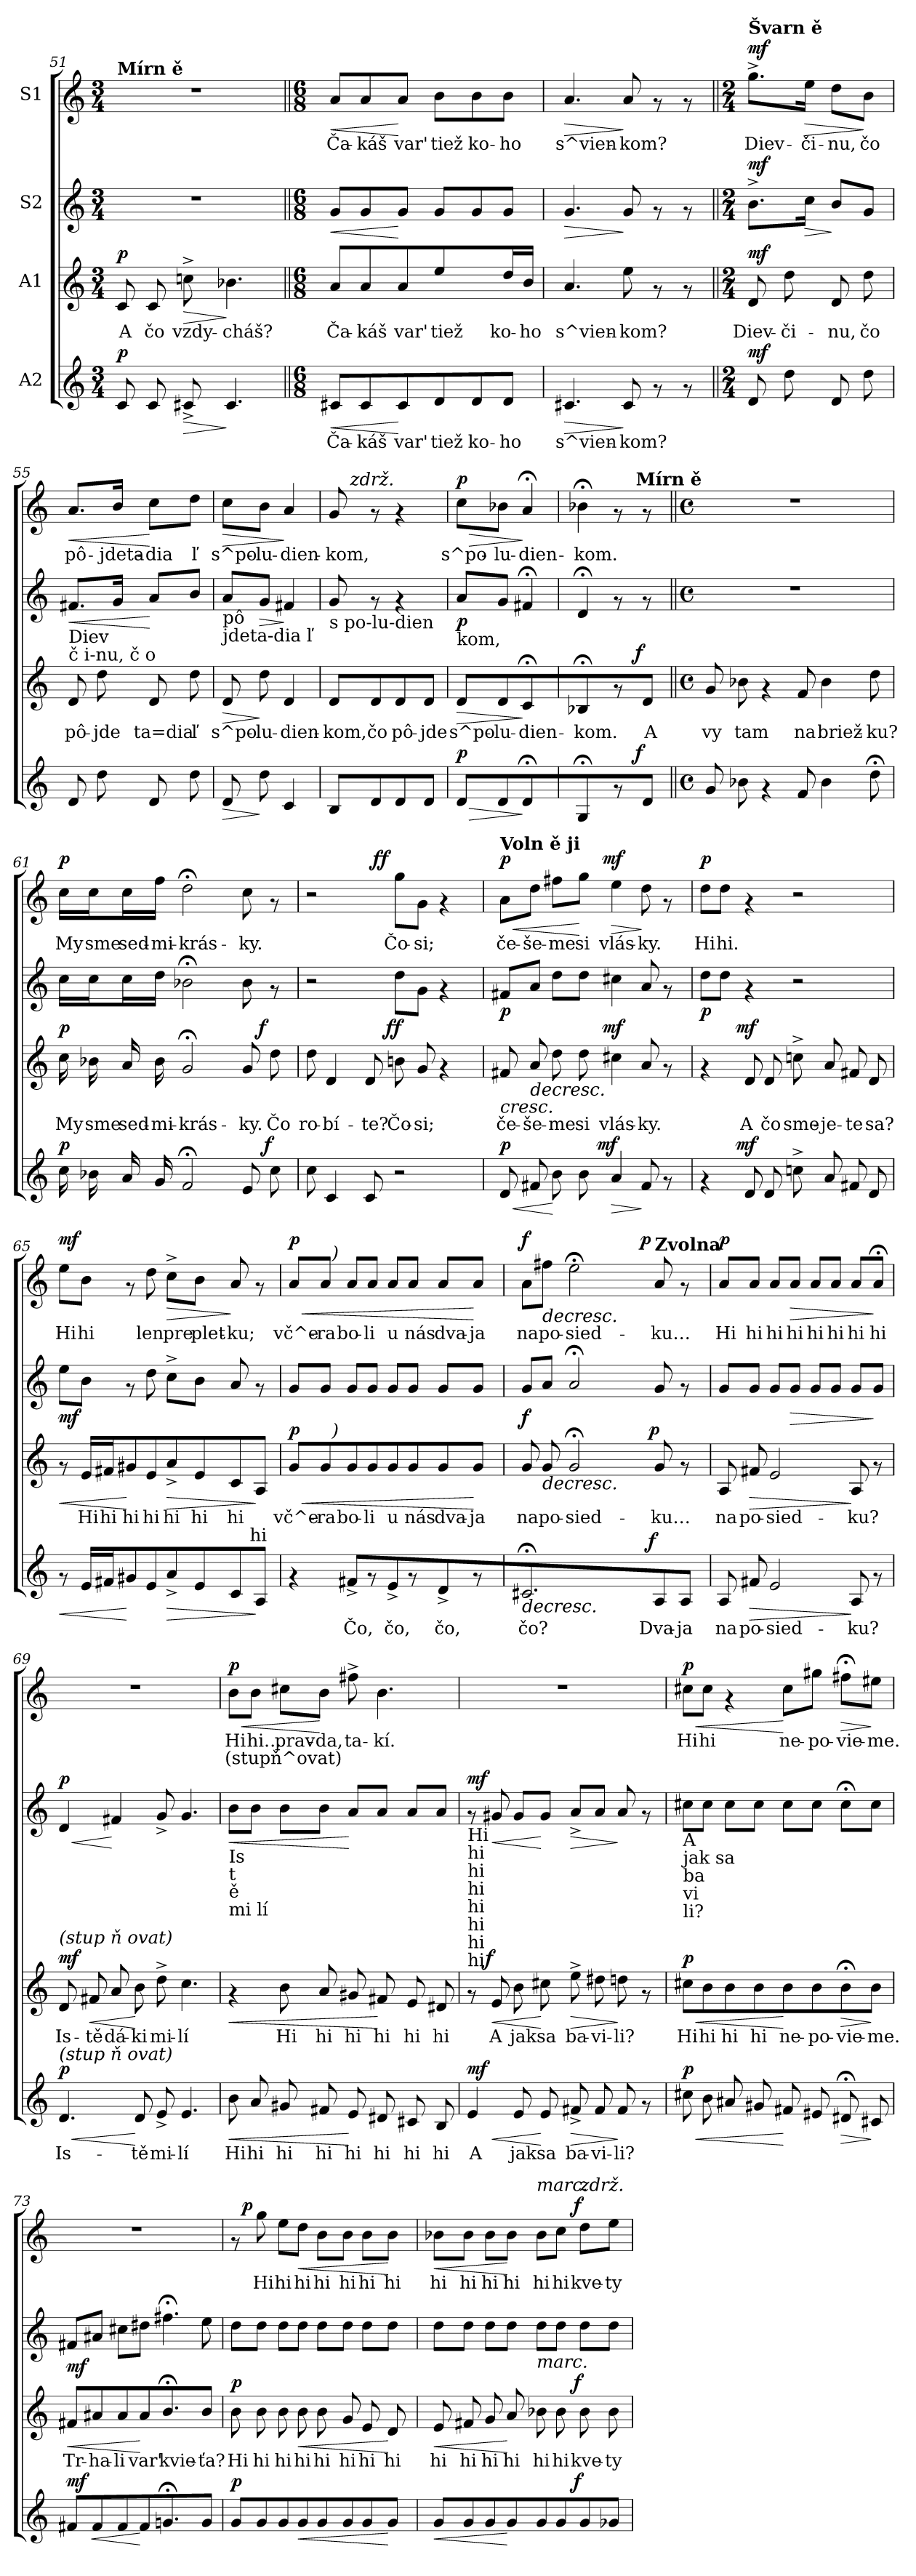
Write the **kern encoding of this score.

**kern	**text	**dynam	**kern	**text	**dynam	**kern	**dynam	**kern	**text	**text	**dynam
*part4	*part4	*part4	*part3	*part3	*part3	*part2	*part2	*part1	*part1	*part1	*part1
*staff4	*staff4	*staff4	*staff3	*staff3	*staff3	*staff2	*staff2	*staff1	*staff1	*staff1	*staff1
*I"A2	*	*	*I"A1	*	*	*I"S2	*	*I"S1	*	*	*
*clefG2	*	*	*clefG2	*	*	*clefG2	*	*clefG2	*	*	*
*k[]	*	*	*k[]	*	*	*k[]	*	*k[]	*	*	*
*C:	*	*	*C:	*	*	*C:	*	*C:	*	*	*
*M3/4	*	*	*M3/4	*	*	*M3/4	*	*M3/4	*	*	*
=51	=51	=51	=51	=51	=51	=51	=51	=51	=51	=51	=51
!	!	!	!	!	!	!	!	!LO:TX:a:B:t=Mírn ě	!	!	!
!	!LO:LY:b:cj	!LO:DY:b	!	!LO:LY:b:cj	!LO:DY:a	!	!	!	!	!	!
8c/L	.	p	8c/L	A	p	2.r	.	2.r	.	.	.
!	!LO:LY:b:cj	!	!	!LO:LY:b:cj	!	!	!	!	!	!	!
8c/	.	.	8c/	čo	.	.	.	.	.	.	.
!	!LO:LY:b:cj	!LO:HP:b	!	!LO:LY:b:cj	!LO:HP:b	!	!	!	!	!	!
8c#X^</	.	>	8ccn^>\L	vzdy-	>	.	.	.	.	.	.
!	!LO:LY:b:cj	!	!	!LO:LY:b:cj	!	!	!	!	!	!	!
4.c#/	.	]	4.b-X\	-cháš?	]	.	.	.	.	.	.
=52||	=52||	=52||	=52||	=52||	=52||	=52||	=52||	=52||	=52||	=52||	=52||
*M6/8	*	*	*M6/8	*	*	*M6/8	*	*M6/8	*	*	*
!	!LO:LY:b:cj	!LO:HP:b	!	!LO:LY:b:cj	!	!	!LO:HP:b	!	!LO:LY:b:cj	!	!LO:HP:b
8c#X/L	Ča-	<	8a/L	Ča-	.	8g/L	<	8a/L	Ča-	.	<
!	!LO:LY:b:cj	!	!	!LO:LY:b:cj	!	!	!	!	!LO:LY:b:cj	!	!
8c#/	-káš	.	8a/	-káš	.	8g/	.	8a/	-káš	.	.
!	!LO:LY:b:cj	!	!	!LO:LY:b:cj	!	!	!	!	!LO:LY:b:cj	!	!
8c#/	var'	[	8a/	var'	.	8g/J	[	8a/J	var'	.	[
!	!LO:LY:b:cj	!	!	!LO:LY:b:cj	!	!	!	!	!LO:LY:b:cj	!	!
8d/	tiež	.	4ee\	tiež	.	8g/L	.	8b\L	tiež	.	.
!	!LO:LY:b:cj	!	!	!	!	!	!	!	!LO:LY:b:cj	!	!
8d/	ko-	.	.	.	.	8g/	.	8b\	ko-	.	.
!	!LO:LY:b:cj	!	!	!LO:LY:b:cj	!	!	!	!	!LO:LY:b:cj	!	!
8d/J	-ho	.	16dd\	ko-	.	8g/J	.	8b\J	-ho	.	.
!	!	!	!	!LO:LY:b:cj	!	!	!	!	!	!	!
.	.	.	16b\J	-ho	.	.	.	.	.	.	.
=53	=53	=53	=53	=53	=53	=53	=53	=53	=53	=53	=53
!	!LO:LY:b:cj	!LO:HP:b	!	!LO:LY:b:cj	!	!	!LO:HP:b	!	!LO:LY:b:cj	!	!LO:HP:b
4.c#X/	s^vien-	>	4.a/	s^vien-	.	4.g/	>	4.a/	s^vien-	.	>
!	!LO:LY:b:cj	!	!	!LO:LY:b:cj	!	!	!	!	!LO:LY:b:cj	!	!
8c#/	-kom?	]	8ee\L	-kom?	.	8g/	]	8a/	-kom?	.	]
8rf	.	.	8rf	.	.	8rf	.	8rf	.	.	.
8rf	.	.	8rf	.	.	8rf	.	8rf	.	.	.
!!LO:PB:g=z
=54||	=54||	=54||	=54||	=54||	=54||	=54||	=54||	=54||	=54||	=54||	=54||
*M2/4	*	*	*M2/4	*	*	*M2/4	*	*M2/4	*	*	*
!	!	!	!	!	!	!	!	!LO:TX:a:B:t=Švarn ě	!	!	!
!	!LO:LY:b:cj	!LO:DY:b	!	!LO:LY:b:cj	!LO:DY:a	!	!LO:DY:a	!	!LO:LY:b:cj	!	!LO:DY:a
8d/L	.	mf	8d/L	Diev-	mf	8.b^>\L	mf	8.gg^>\L	Diev-	.	mf
!	!LO:LY:b:cj	!	!	!LO:LY:b:cj	!	!	!	!	!	!	!
8dd\L	.	.	8dd\L	či-	.	.	.	.	.	.	.
!	!	!	!	!	!	!	!LO:HP:b	!	!LO:LY:b:cj	!	!LO:HP:b
.	.	.	.	.	.	16cc\Jk	>	16ee\Jk	-či-	.	>
!	!LO:LY:b:cj	!	!	!LO:LY:b:cj	!	!	!	!	!LO:LY:b:cj	!	!
8d/	.	.	8d/	-nu,	.	8b/L	]	8dd\L	-nu,	.	.
!	!LO:LY:b:cj	!	!	!LO:LY:b:cj	!	!	!	!	!LO:LY:b:cj	!	!
8dd\J	.	.	8dd\J	-čo	.	8g/J	.	8b\J	čo	.	]
=55	=55	=55	=55	=55	=55	=55	=55	=55	=55	=55	=55
!	!	!	!	!	!	!LO:TX:b:t=Diev	!	!	!	!	!
!	!	!	!	!	!	!LO:TX:b:t=č i-nu, č o	!	!	!	!	!
!	!LO:LY:b:cj	!	!	!LO:LY:b:cj	!	!	!LO:HP:b	!	!LO:LY:b:cj	!	!LO:HP:b
8d/L	.	.	8d/L	pô-	.	8.f#X/L	<	8.a/L	pô-	.	<
!	!LO:LY:b:cj	!	!	!LO:LY:b:cj	!	!	!	!	!	!	!
8dd\L	.	.	8dd\L	jde	.	.	.	.	.	.	.
!	!	!	!	!	!	!	!	!	!LO:LY:b:cj	!	!
.	.	.	.	.	.	16g/Jk	.	16b/Jk	-jdeta-	.	.
!	!LO:LY:b:cj	!	!	!LO:LY:b:cj	!	!	!	!	!LO:LY:b:cj	!	!
8d/	.	.	8d/	-ta=dia	.	8a/L	[	8cc\L	-dia	.	[
!	!LO:LY:b:cj	!	!	!LO:LY:b:cj	!	!	!	!	!LO:LY:b:cj	!	!
8dd\J	.	.	8dd\J	ľ	.	8b/J	.	8dd\J	ľ	.	.
=56	=56	=56	=56	=56	=56	=56	=56	=56	=56	=56	=56
!	!	!	!	!	!	!LO:TX:b:t=pô	!	!	!	!	!
!	!	!	!	!	!	!LO:TX:b:t=jdeta-dia ľ	!	!	!	!	!
!	!LO:LY:b:cj	!LO:HP:b	!	!LO:LY:b:cj	!LO:HP:b	!	!	!	!LO:LY:b:cj	!	!LO:HP:b
8d/L	.	>	8d/L	s^po-	>	8a/L	.	8cc\L	s^po-	.	>
!	!LO:LY:b:cj	!	!	!LO:LY:b:cj	!	!	!LO:HP:b	!	!LO:LY:b:cj	!	!
8dd\L	.	]	8dd\L	-lu-	]	8g/J	>	8b\J	-lu-	.	.
!	!LO:LY:b:cj	!	!	!LO:LY:b:cj	!	!	!	!	!LO:LY:b:cj	!	!
4c/	.	.	4d/	-dien-	.	4f#X/	]	4a/	-dien-	.	]
=57	=57	=57	=57	=57	=57	=57	=57	=57	=57	=57	=57
!	!	!	!	!	!	!LO:TX:b:t=s po-lu-dien	!	!	!	!	!
!	!LO:LY:b:cj	!	!	!LO:LY:b:cj	!	!	!	!	!LO:LY:b:cj	!	!
*	*	*	*	*	*	*	*	*^	*	*	*
8B/L	.	.	8d/L	-kom,	.	8g/	.	8g/	16ryy	-kom,	.	.
!	!	!	!	!	!	!	!	!	!LO:TX:a:i:t=zdrž.	!	!	!
.	.	.	.	.	.	.	.	.	4..ryy	.	.	.
!	!LO:LY:b:cj	!	!	!LO:LY:b:cj	!	!	!	!	!	!	!	!
8d/	.	.	8d/	čo	.	8rf	.	8rf	.	.	.	.
!	!LO:LY:b:cj	!	!	!LO:LY:b:cj	!	!	!	!	!	!	!	!
8d/	.	.	8d/	pô-	.	4rf	.	4rf	.	.	.	.
!	!LO:LY:b:cj	!	!	!LO:LY:b:cj	!	!	!	!	!	!	!	!
8d/J	.	.	8d/J	-jde	.	.	.	.	.	.	.	.
=58	=58	=58	=58	=58	=58	=58	=58	=58	=58	=58	=58	=58
!	!	!	!	!	!	!LO:TX:b:t=kom,	!	!	!	!	!	!
!	!LO:LY:b:cj	!LO:HP:b	!	!LO:LY:b:cj	!LO:HP:b	!	!	!	!	!LO:LY:b:cj	!	!LO:HP:b
!	!	!LO:DY:n=1:b	!	!	!	!	!LO:DY:b	!	!	!	!	!LO:DY:n=1:a
*	*	*	*	*	*	*	*	*v	*v	*	*	*
8d/L	.	> p	8d/L	s^po-	>	8a/L	p	8cc\L	s^po-	.	> p
!	!LO:LY:b:cj	!	!	!LO:LY:b:cj	!	!	!	!	!LO:LY:b:cj	!	!
8d/	.	.	8d/	-lu-	.	8g/J	.	8b-X\J	-lu-	.	.
!	!LO:LY:b:cj	!	!	!LO:LY:b:cj	!	!	!	!	!LO:LY:b:cj	!	!
4d;/	.	]	4c;</	-dien-	]	4f#X;</	.	4a;</	-dien-	.	]
=59	=59	=59	=59	=59	=59	=59	=59	=59	=59	=59	=59
!	!LO:LY:b:cj	!	!	!LO:LY:b:cj	!	!	!	!	!LO:LY:b:cj	!	!
*^	*	*	*^	*	*	*	*	*^	*	*	*
4G;/	4ryy	.	.	4B-X;</	4ryy	-kom.	.	4d;</	.	4b-X;<\	4ryy	-kom.	.	.
8rf	16..ryy	.	.	8rf	16..ryy	.	.	8rf	.	8rf	16..ryy	.	.	.
!	!	!	!	!	!	!	!	!	!	!	!LO:TX:a:B:t=Mírn ě	!	!	!
!	!	!	!LO:DY:b	!	!	!	!LO:DY:a	!	!	!	!	!	!	!
.	8ryy	.	f	.	8ryy	.	f	.	.	.	8ryy	.	.	.
!	!	!LO:LY:b:cj	!	!	!	!LO:LY:b:cj	!	!	!	!	!	!	!	!
8d/J	.	.	.	8d/J	.	A	.	8rf	.	8rf	.	.	.	.
.	64ryy	.	.	.	64ryy	.	.	.	.	.	64ryy	.	.	.
*v	*v	*	*	*	*	*	*	*	*	*v	*v	*	*	*
*	*	*	*v	*v	*	*	*	*	*	*	*	*
=60||	=60||	=60||	=60||	=60||	=60||	=60||	=60||	=60||	=60||	=60||	=60||
*M4/4	*	*	*M4/4	*	*	*M4/4	*	*M4/4	*	*	*
*met(c)	*	*	*met(c)	*	*	*met(c)	*	*met(c)	*	*	*
*^	*	*	*^	*	*	*	*	*^	*	*	*
!	!	!LO:LY:b:cj	!	!	!	!LO:LY:b:cj	!	!	!	!	!	!	!	!
*v	*v	*	*	*	*	*	*	*	*	*v	*v	*	*	*
*	*	*	*v	*v	*	*	*	*	*	*	*	*
8g/L	.	.	8g/L	vy	.	1r	.	1r	.	.	.
!	!LO:LY:b:cj	!	!	!LO:LY:b:cj	!	!	!	!	!	!	!
8b-X\L	.	.	8b-X\L	tam	.	.	.	.	.	.	.
4rf	.	.	4rf	.	.	.	.	.	.	.	.
!	!LO:LY:b:cj	!	!	!LO:LY:b:cj	!	!	!	!	!	!	!
8f/	.	.	8f/	na	.	.	.	.	.	.	.
!	!LO:LY:b:cj	!	!	!LO:LY:b:cj	!	!	!	!	!	!	!
4b-\	.	.	4b-\	briež-	.	.	.	.	.	.	.
!	!LO:LY:b:cj	!	!	!LO:LY:b:cj	!	!	!	!	!	!	!
8dd;\J	.	.	8dd\J	-ku?	.	.	.	.	.	.	.
=61	=61	=61	=61	=61	=61	=61	=61	=61	=61	=61	=61
!	!LO:LY:b:cj	!LO:DY:b	!	!LO:LY:b:cj	!LO:DY:a	!	!	!	!LO:LY:b:cj	!	!LO:DY:a
*^	*	*	*^	*	*	*	*	*	*	*	*
16cc\L	2ryy	.	p	16cc\L	2ryy	My	p	16cc\LL	.	16cc\LL	My	.	p
!	!	!LO:LY:b:cj	!	!	!	!LO:LY:b:cj	!	!	!	!	!LO:LY:b:cj	!	!
16b-X\	.	.	.	16b-X\	.	sme	.	16cc\J	.	16cc\J	sme	.	.
!	!	!LO:LY:b:cj	!	!	!	!LO:LY:b:cj	!	!	!	!	!LO:LY:b:cj	!	!
16a/L	.	.	.	16a/L	.	sed-	.	16cc\L	.	16cc\L	sed-	.	.
!	!	!LO:LY:b:cj	!	!	!	!LO:LY:b:cj	!	!	!	!	!LO:LY:b:cj	!	!
16g/	.	.	.	16b-\	.	mi-	.	16dd\JJ	.	16ff\JJ	-mi-	.	.
!	!	!LO:LY:b:cj	!	!	!	!LO:LY:b:cj	!	!	!	!	!LO:LY:b:cj	!	!
2f;/	.	.	.	2g;</	.	-krás-	.	2b-X;<\	.	2dd;<\	-krás-	.	.
.	4ryy	.	.	.	4ryy	.	.	.	.	.	.	.	.
!	!	!LO:LY:b:cj	!	!	!	!LO:LY:b:cj	!	!	!	!	!LO:LY:b:cj	!	!
8e/	16..ryy	.	.	8g/	16.ryy	-ky.	.	8b-\	.	8cc\	-ky.	.	.
!	!	!	!	!	!	!	!LO:DY:a	!	!	!	!	!	!
.	.	.	.	.	8ryy	.	f	.	.	.	.	.	.
!	!	!	!LO:DY:b	!	!	!	!	!	!	!	!	!	!
.	8ryy	.	f	.	.	.	.	.	.	.	.	.	.
!	!	!LO:LY:b:cj	!	!	!	!LO:LY:b:cj	!	!	!	!	!	!	!
8cc\J	.	.	.	8dd\J	.	-Čo	.	8rf	.	8rf	.	.	.
.	.	.	.	.	32ryy	.	.	.	.	.	.	.	.
.	64ryy	.	.	.	.	.	.	.	.	.	.	.	.
=62	=62	=62	=62	=62	=62	=62	=62	=62	=62	=62	=62	=62	=62
!	!	!LO:LY:b:cj	!	!	!	!LO:LY:b:cj	!	!	!	!	!	!	!
*v	*v	*	*	*	*	*	*	*	*	*^	*	*	*
8cc\L	.	.	8dd\L	4...ryy	ro-	.	2r	.	2r	4ryy	.	.	.
!	!LO:LY:b:cj	!	!	!	!LO:LY:b:cj	!	!	!	!	!	!	!	!
4c/	.	.	4d/	.	-bí-	.	.	.	.	.	.	.	.
.	.	.	.	.	.	.	.	.	.	8ryy	.	.	.
!	!LO:LY:b:cj	!	!	!	!LO:LY:b:cj	!	!	!	!	!	!	!	!
8c/	.	.	8d/	.	-te?	.	.	.	.	32ryy	.	.	.
!	!	!	!	!	!	!	!	!	!	!	!	!	!LO:DY:a
.	.	.	.	.	.	.	.	.	.	2ryy	.	.	ff
!	!	!	!	!	!	!LO:DY:a	!	!	!	!	!	!	!
.	.	.	.	2ryy	.	ff	.	.	.	.	.	.	.
!	!	!	!	!	!LO:LY:b:cj	!	!	!	!	!	!LO:LY:b:cj	!	!
2r	.	.	8bn\	.	-Čo-	.	8dd\L	.	8gg\L	.	Čo-	.	.
!	!	!	!	!	!LO:LY:b:cj	!	!	!	!	!	!LO:LY:b:cj	!	!
.	.	.	8g/	.	si;	.	8g\J	.	8g\J	.	-si;	.	.
.	.	.	4rf	.	.	.	4rf	.	4rf	.	.	.	.
.	.	.	.	.	.	.	.	.	.	16.ryy	.	.	.
.	.	.	.	32ryy	.	.	.	.	.	.	.	.	.
!!LO:LB:g=z	!!
=63	=63	=63	=63	=63	=63	=63	=63	=63	=63	=63	=63	=63	=63
!	!	!	!	!	!	!	!	!	!LO:TX:a:B:t=Voln ě ji	!	!	!	!
!	!LO:LY:b:cj	!LO:HP:b	!	!	!LO:LY:b:cj	!LO:HP:b	!	!	!	!	!LO:LY:b:cj	!	!LO:HP:b
!	!	!LO:DY:n=1:b	!	!	!	!	!	!LO:DY:b	!	!	!	!	!LO:DY:n=1:a
*^	*	*	*	*	*	*	*	*	*	*	*	*	*
8d/L	4ryy	.	< p	8f#X/L	4...ryy	če-	<	8f#X/L	p	8a\L	4...ryy	če-	.	< p
!	!	!LO:LY:b:cj	!	!	!	!LO:LY:b:cj	!LO:HP:b	!	!	!	!	!LO:LY:b:cj	!	!
8f#X/	.	.	.	8a/	.	-še-	>	8a/J	.	8dd\J	.	-še-	.	.
!	!	!LO:LY:b:cj	!	!	!	!LO:LY:b:cj	!	!	!	!	!	!LO:LY:b:cj	!	!
8b\L	8ryy	.	[	8dd\L	.	me	[	8dd\L	.	8ff#X\L	.	-me	.	.
!	!	!LO:LY:b:cj	!	!	!	!LO:LY:b:cj	!	!	!	!	!	!LO:LY:b:cj	!	!
8b\	16ryy	.	.	8dd\	.	si	.	8dd\J	.	8gg\J	.	si	.	[
.	64ryy	.	.	.	.	.	.	.	.	.	.	.	.	.
!	!	!	!LO:DY:n=2:b	!	!	!	!	!	!	!	!	!	!	!
.	2ryy	.	mf	.	.	.	.	.	.	.	.	.	.	.
!	!	!	!	!	!	!	!LO:DY:a	!	!	!	!	!	!	!LO:DY:n=2:a
.	.	.	.	.	2ryy	.	mf	.	.	.	2ryy	.	.	mf
!	!	!LO:LY:b:cj	!LO:HP:b	!	!	!LO:LY:b:cj	!	!	!	!	!	!LO:LY:b:cj	!	!LO:HP:b
4a/	.	.	>	4cc#X\	.	vlás-	.	4cc#X\	.	4ee\	.	vlás-	.	>
!	!	!LO:LY:b:cj	!	!	!	!LO:LY:b:cj	!	!	!	!	!	!LO:LY:b:cj	!	!
8f#/	.	.	]	8a/	.	-ky.	.	8a/	.	8dd\	.	-ky.	.	]
8rf	.	.	.	8rf	.	.	]	8rf	.	8rf	.	.	.	.
.	32.ryy	.	.	.	.	.	.	.	.	.	.	.	.	.
.	.	.	.	.	32ryy	.	.	.	.	.	32ryy	.	.	.
=64	=64	=64	=64	=64	=64	=64	=64	=64	=64	=64	=64	=64	=64	=64
!	!	!	!	!	!	!	!	!	!	!LO:TX:a:B:t=Živ ě	!	!	!	!
!	!	!	!	!	!	!	!	!	!LO:DY:b	!	!	!LO:LY:b:cj	!	!LO:DY:a
*	*	*	*	*	*	*	*	*	*	*v	*v	*	*	*
4rf	8..ryy	.	.	4rf	8..ryy	.	.	8dd\L	p	8dd\L	Hi	.	p
!	!	!	!	!	!	!	!	!	!	!	!LO:LY:b:cj	!	!
.	.	.	.	.	.	.	.	8dd\J	.	8dd\J	hi.	.	.
!	!	!	!LO:DY:b	!	!	!	!LO:DY:a	!	!	!	!	!	!
.	2ryy	.	mf	.	2ryy	.	mf	.	.	.	.	.	.
!	!	!LO:LY:b:cj	!	!	!	!LO:LY:b:cj	!	!	!	!	!	!	!
8d/L	.	.	.	8d/L	.	-A	.	4rf	.	4rf	.	.	.
!	!	!LO:LY:b:cj	!	!	!	!LO:LY:b:cj	!	!	!	!	!	!	!
8d/	.	.	.	8d/	.	čo	.	.	.	.	.	.	.
!	!	!LO:LY:b:cj	!	!	!	!LO:LY:b:cj	!	!	!	!	!	!	!
8ccn^>\L	.	.	.	8ccn^>\L	.	sme-	.	2r	.	2r	.	.	.
!	!	!LO:LY:b:cj	!	!	!	!LO:LY:b:cj	!	!	!	!	!	!	!
8a/	.	.	.	8a/	.	je-	.	.	.	.	.	.	.
.	4ryy	.	.	.	4ryy	.	.	.	.	.	.	.	.
!	!	!LO:LY:b:cj	!	!	!	!LO:LY:b:cj	!	!	!	!	!	!	!
8f#X/	.	.	.	8f#X/	.	-te	.	.	.	.	.	.	.
!	!	!LO:LY:b:cj	!	!	!	!LO:LY:b:cj	!	!	!	!	!	!	!
8d/J	.	.	.	8d/J	.	sa?	.	.	.	.	.	.	.
.	32ryy	.	.	.	32ryy	.	.	.	.	.	.	.	.
=65	=65	=65	=65	=65	=65	=65	=65	=65	=65	=65	=65	=65	=65
!	!	!	!LO:HP:b	!	!	!	!LO:HP:b	!	!LO:DY:b	!	!LO:LY:b:cj	!	!LO:DY:a
*	*	*	*	*v	*v	*	*	*	*	*	*	*	*
8rf	2ryy	.	<	8rf	.	<	8ee\L	mf	8ee\L	Hi	.	mf
!	!	!LO:LY:b:cj	!	!	!LO:LY:b:cj	!	!	!	!	!LO:LY:b:cj	!	!
16e/L	.	.	.	16e/L	-Hi	.	8b\J	.	8b\J	hi	.	.
!	!	!LO:LY:b:cj	!	!	!LO:LY:b:cj	!	!	!	!	!	!	!
16f#X/	.	.	.	16f#X/	hi	.	.	.	.	.	.	.
!	!	!LO:LY:b:cj	!	!	!LO:LY:b:cj	!	!	!	!	!	!	!
8g#X/	.	.	[	8g#X/	hi	[	8rf	.	8rf	.	.	.
!	!	!LO:LY:b:cj	!	!	!LO:LY:b:cj	!	!	!	!	!LO:LY:b:cj	!	!
8e/	.	.	.	8e/	hi	.	8dd\	.	8dd\	len	.	.
!	!	!LO:LY:b:cj	!LO:HP:b	!	!LO:LY:b:cj	!LO:HP:b	!	!	!	!LO:LY:b:cj	!	!LO:HP:b
8a^</	4ryy	.	>	8a^>/	hi	>	8cc^>\L	.	8cc^>\L	pre	.	>
!	!	!LO:LY:b:cj	!	!	!LO:LY:b:cj	!	!	!	!	!LO:LY:b:cj	!	!
8e/	.	.	.	8e/	hi	.	8b\J	.	8b\J	plet-	.	.
!	!	!LO:LY:b:cj	!	!	!LO:LY:b:cj	!	!	!	!	!LO:LY:b:cj	!	!
8c/	16..ryy	.	.	8c/	hi-	.	8a/	.	8a/	-ku;	.	]
!	!LO:TX:a:t=hi	!	!	!	!	!	!	!	!	!	!	!
.	8ryy	.	.	.	.	.	.	.	.	.	.	.
!	!	!LO:LY:b:cj	!	!	!LO:LY:b:cj	!	!	!	!	!	!	!
8A/J	.	.	]	8A/J	--	]	8rf	.	8rf	.	.	.
.	64ryy	.	.	.	.	.	.	.	.	.	.	.
!!LO:LB:g=z
=66	=66	=66	=66	=66	=66	=66	=66	=66	=66	=66	=66	=66
!	!	!	!	!	!	!	!	!	!LO:TX:a:i:t=(švitorn ě	!	!	!
!	!	!	!	!LO:TX:a:i:t=(švitorn ě	!	!	!	!	!	!	!	!
!	!	!	!	!	!LO:LY:b:cj	!LO:HP:b	!	!	!	!LO:LY:b:cj	!	!LO:HP:b
!	!	!	!	!	!	!LO:DY:n=1:a	!	!	!	!	!	!LO:DY:n=1:a
*v	*v	*	*	*^	*	*	*	*	*^	*	*	*
4rf	.	.	8g/L	8ryy	-vč^e-	< p	8g/L	.	8a/L	8ryy	vč^e-	.	< p
!	!	!	!	!	!LO:LY:b:cj	!	!	!	!	!	!LO:LY:b:cj	!	!
.	.	.	8g/	32.ryy	-ra	.	8g/J	.	8a/J	32.ryy	-ra	.	.
!	!	!	!	!	!	!	!	!	!	!LO:TX:a:i:t=)	!	!	!
!	!	!	!	!LO:TX:a:i:t=)	!	!	!	!	!	!	!	!	!
.	.	.	.	2ryy	.	.	.	.	.	2ryy	.	.	.
!	!LO:LY:b:cj	!	!	!	!LO:LY:b:cj	!	!	!	!	!	!LO:LY:b:cj	!	!
8f#X^>/L	Čo,	.	8g/	.	bo-	.	8g/L	.	8a/L	.	bo-	.	.
!	!	!	!	!	!LO:LY:b:cj	!	!	!	!	!	!LO:LY:b:cj	!	!
8rf	.	.	8g/	.	-li	.	8g/J	.	8a/J	.	-li	.	.
!	!LO:LY:b:cj	!	!	!	!LO:LY:b:cj	!	!	!	!	!	!LO:LY:b:cj	!	!
8e^>/	čo,	.	8g/	.	u	.	8g/L	.	8a/L	.	u	.	.
!	!	!	!	!	!LO:LY:b:cj	!	!	!	!	!	!LO:LY:b:cj	!	!
8rf	.	.	8g/	.	nás	.	8g/J	.	8a/J	.	nás	.	.
.	.	.	.	4ryy	.	.	.	.	.	4ryy	.	.	.
!	!LO:LY:b:cj	!	!	!	!LO:LY:b:cj	!	!	!	!	!	!LO:LY:b:cj	!	!
8d^>/	čo,	.	8g/	.	dva-	.	8g/L	.	8a/L	.	dva-	.	.
!	!	!	!	!	!LO:LY:b:cj	!	!	!	!	!	!LO:LY:b:cj	!	!
8rf	.	.	8g/J	.	-ja	[	8g/J	.	8a/J	.	-ja	.	[
.	.	.	.	16ryy	.	.	.	.	.	16ryy	.	.	.
.	.	.	.	64ryy	.	.	.	.	.	64ryy	.	.	.
=67	=67	=67	=67	=67	=67	=67	=67	=67	=67	=67	=67	=67	=67
!	!LO:LY:b:cj	!LO:HP:b	!	!	!LO:LY:b:cj	!	!	!LO:DY:b	!	!	!LO:LY:b:cj	!	!LO:DY:a
*^	*	*	*	*	*	*	*	*	*	*	*	*	*
2.c#X;</	2ryy	čo?	>	8g/L	2ryy	na	.	8g/L	f	8a\L	2ryy	na	.	f
!	!	!	!	!	!	!LO:LY:b:cj	!LO:HP:b	!	!	!	!	!LO:LY:b:cj	!	!LO:HP:b
.	.	.	.	8g/	.	po-	>	8a/J	.	8ff#X\J	.	po-	.	>
!	!	!	!	!	!	!LO:LY:b:cj	!	!	!	!	!	!LO:LY:b:cj	!	!
.	.	.	.	2g;/	.	-sied-	.	2a;/	.	2ee;<\	.	-sied-	.	.
.	8...ryy	.	.	.	8...ryy	.	.	.	.	.	8ryy	.	.	.
.	.	.	.	.	.	.	.	.	.	.	16ryy	.	.	.
.	.	.	.	.	.	.	.	.	.	.	64ryy	.	.	.
!	!	!	!	!	!	!	!	!	!	!	!	!	!	!LO:DY:a
.	.	.	.	.	.	.	.	.	.	.	4ryy	.	.	p
!	!	!	!LO:DY:a	!	!	!	!LO:DY:a	!	!	!	!	!	!	!
.	4ryy	.	f	.	4ryy	.	p	.	.	.	.	.	.	.
!	!	!	!	!	!	!	!	!	!	!LO:TX:a:B:t=Zvolna	!	!	!	!
!	!	!LO:LY:b:cj	!	!	!	!LO:LY:b:cj	!	!	!	!	!	!LO:LY:b:cj	!	!
8A/	.	Dva-	]	8g/	.	-ku…	]	8g/	.	8a/	.	-ku…	.	]
!	!	!LO:LY:b:cj	!	!	!	!	!	!	!	!	!	!	!	!
8A/J	.	-ja	.	8rf	.	.	.	8rf	.	8rf	.	.	.	.
.	.	.	.	.	.	.	.	.	.	.	32.ryy	.	.	.
.	64ryy	.	.	.	64ryy	.	.	.	.	.	.	.	.	.
=68	=68	=68	=68	=68	=68	=68	=68	=68	=68	=68	=68	=68	=68	=68
!	!	!LO:LY:b:cj	!	!	!	!LO:LY:b:cj	!	!	!LO:DY:b	!	!	!LO:LY:b:cj	!	!
!	!	!	!	!	!	!	!	!	!LO:DY:n=1:b	!	!	!	!	!LO:DY:a
*v	*v	*	*	*	*	*	*	*	*	*v	*v	*	*	*
*	*	*	*v	*v	*	*	*	*	*	*	*	*
8A/L	na	.	8A/L	na	.	8g/L	p f	8a/L	Hi	.	p
!	!LO:LY:b:cj	!LO:HP:b	!	!LO:LY:b:cj	!LO:HP:b	!	!	!	!LO:LY:b:cj	!	!
8f#X/	po-	>	8f#X/	po-	>	8g/J	.	8a/J	hi	.	.
!	!LO:LY:b:cj	!	!	!LO:LY:b:cj	!	!	!	!	!LO:LY:b:cj	!	!
2e/	-sied-	.	2e/	-sied-	.	8g/L	.	8a/L	hi	.	.
!	!	!	!	!	!	!	!LO:HP:b	!	!LO:LY:b:cj	!	!LO:HP:b
.	.	.	.	.	.	8g/J	>	8a/J	hi	.	>
!	!	!	!	!	!	!	!	!	!LO:LY:b:cj	!	!
.	.	.	.	.	.	8g/L	.	8a/L	hi	.	.
!	!	!	!	!	!	!	!	!	!LO:LY:b:cj	!	!
.	.	.	.	.	.	8g/J	.	8a/J	hi	.	.
!	!LO:LY:b:cj	!	!	!LO:LY:b:cj	!	!	!	!	!LO:LY:b:cj	!	!
8A/	-ku?	]	8A/	-ku?	]	8g/L	.	8a/L	hi	.	.
!	!	!	!	!	!	!	!	!	!LO:LY:b:cj	!	!
8rf	.	.	8rf	.	.	8g/J	]	8a;</J	hi	.	]
=69	=69	=69	=69	=69	=69	=69	=69	=69	=69	=69	=69
!	!	!	!LO:TX:a:i:t=(stup ň ovat)	!	!	!	!	!	!	!	!
!LO:TX:a:i:t=(stup ň ovat)	!	!	!	!	!	!	!	!	!	!	!
!	!LO:LY:b:cj	!LO:HP:b	!	!LO:LY:b:cj	!	!	!LO:HP:b	!	!	!	!
!	!	!LO:DY:n=1:a	!	!	!LO:DY:a	!	!LO:DY:n=1:a	!	!	!	!
4.d/	Is-	< p	8d/L	Is-	mf	4d/	< p	1r	.	.	.
!	!	!	!	!LO:LY:b:cj	!LO:HP:b	!	!	!	!	!	!
.	.	.	8f#X/	-tě	<	.	.	.	.	.	.
!	!	!	!	!LO:LY:b:cj	!	!	!	!	!	!	!
.	.	.	8a/	dá-	.	4f#X/	[	.	.	.	.
!	!LO:LY:b:cj	!	!	!LO:LY:b:cj	!	!	!	!	!	!	!
8d/	-tě	[	8b\L	-ki	[	.	.	.	.	.	.
!	!LO:LY:b:cj	!	!	!LO:LY:b:cj	!	!	!	!	!	!	!
8e^>/	mi-	.	8dd^>\	mi-	.	8g^>/	.	.	.	.	.
!	!LO:LY:b:cj	!	!	!LO:LY:b:cj	!	!	!	!	!	!	!
4.e/	-lí	.	4.cc\	-lí	.	4.g/	.	.	.	.	.
=70	=70	=70	=70	=70	=70	=70	=70	=70	=70	=70	=70
!	!	!	!	!	!	!LO:TX:b:t=Is	!	!	!	!	!
!	!	!	!	!	!	!LO:TX:b:t=t	!	!	!	!	!
!	!	!	!	!	!	!LO:TX:b:t=ě	!	!	!	!	!
!	!	!	!	!	!	!LO:TX:b:t=mi lí	!	!	!	!	!
!	!LO:LY:b:cj	!LO:HP:b	!	!	!LO:HP:b	!	!LO:HP:b	!	!LO:LY:b:cj	!LO:LY:b:cj	!LO:HP:b
!	!	!	!	!	!	!	!	!	!	!	!LO:DY:n=1:a
8b\L	Hi	<	4rf	.	<	8b\L	<	8b\L	Hi	(stupň^ovat)	< p
!	!LO:LY:b:cj	!	!	!	!	!	!	!	!LO:LY:b:cj	!LO:LY:b:cj	!
8a/L	hi	.	.	.	.	8b\J	.	8b\J	hi…	.	.
!	!LO:LY:b:cj	!	!	!LO:LY:b:cj	!	!	!	!	!LO:LY:b:cj	!LO:LY:b:cj	!
8g#X/	hi	.	8b\L	Hi	.	8b\L	.	8cc#X\L	prav-	-	.
!	!LO:LY:b:cj	!	!	!LO:LY:b:cj	!	!	!	!	!LO:LY:b:cj	!LO:LY:b:cj	!
8f#X/	hi	.	8a/L	hi	.	8b\J	.	8b\J	da,	.	[
!	!LO:LY:b:cj	!	!	!LO:LY:b:cj	!	!	!	!	!LO:LY:b:cj	!LO:LY:b:cj	!
8e/	hi	[	8g#X/	hi	.	8a/L	[	8ff#X^>\	ta-	-	.
!	!LO:LY:b:cj	!	!	!LO:LY:b:cj	!	!	!	!	!LO:LY:b:cj	!LO:LY:b:cj	!
8d#X/	hi	.	8f#X/	hi	[	8a/J	.	4.b\	kí.	.	.
!	!LO:LY:b:cj	!	!	!LO:LY:b:cj	!	!	!	!	!	!	!
8c#X/	hi	.	8e/	hi	.	8a/L	.	.	.	.	.
!	!LO:LY:b:cj	!	!	!LO:LY:b:cj	!	!	!	!	!	!	!
8B/J	hi	.	8d#X/J	hi	.	8a/J	.	.	.	.	.
=71	=71	=71	=71	=71	=71	=71	=71	=71	=71	=71	=71
!	!	!	!	!	!	!LO:TX:b:t=Hi	!	!	!	!	!
!	!	!	!	!	!	!LO:TX:b:t=hi	!	!	!	!	!
!	!	!	!	!	!	!LO:TX:b:t=hi	!	!	!	!	!
!	!	!	!	!	!	!LO:TX:b:t=hi	!	!	!	!	!
!	!	!	!	!	!	!LO:TX:b:t=hi	!	!	!	!	!
!	!	!	!	!	!	!LO:TX:b:t=hi	!	!	!	!	!
!	!	!	!	!	!	!LO:TX:b:t=hi	!	!	!	!	!
!	!	!	!	!	!	!LO:TX:b:t=hi	!	!	!	!	!
!	!LO:LY:b:cj	!LO:HP:b	!	!	!	!	!	!	!	!	!
!	!	!LO:DY:n=1:a	!	!	!	!	!LO:DY:a	!	!	!	!
*	*	*	*^	*	*	*	*	*	*	*	*
4e/	A	< mf	8rf	16..ryy	.	.	8rf	mf	1r	.	.	.
!	!	!	!	!	!	!LO:DY:a	!	!	!	!	!	!
.	.	.	.	2ryy	.	f	.	.	.	.	.	.
!	!	!	!	!	!LO:LY:b:cj	!LO:HP:b	!	!LO:HP:b	!	!	!	!
.	.	.	8e/L	.	A	<	8g#X/	<	.	.	.	.
!	!LO:LY:b:cj	!	!	!	!LO:LY:b:cj	!	!	!	!	!	!	!
8e/	jak	.	8b\L	.	jak	.	8g#/L	.	.	.	.	.
!	!LO:LY:b:cj	!	!	!	!LO:LY:b:cj	!	!	!	!	!	!	!
8e/	sa	[	8cc#X\	.	sa	[	8g#/J	[	.	.	.	.
!	!LO:LY:b:cj	!LO:HP:b	!	!	!LO:LY:b:cj	!LO:HP:b	!	!LO:HP:b	!	!	!	!
8f#X^>/	ba-	>	8ee^>\	.	ba-	>	8a^>/L	>	.	.	.	.
.	.	.	.	4ryy	.	.	.	.	.	.	.	.
!	!LO:LY:b:cj	!	!	!	!LO:LY:b:cj	!	!	!	!	!	!	!
8f#/	-vi-	.	8dd#X\	.	-vi-	.	8a/J	.	.	.	.	.
!	!LO:LY:b:cj	!	!	!	!LO:LY:b:cj	!	!	!	!	!	!	!
8f#/	-li?	]	8ddn\	.	-li?	]	8a/	]	.	.	.	.
.	.	.	.	8ryy	.	.	.	.	.	.	.	.
8rf	.	.	8rf	.	.	.	8rf	.	.	.	.	.
.	.	.	.	64ryy	.	.	.	.	.	.	.	.
!!LO:LB:g=z
=72	=72	=72	=72	=72	=72	=72	=72	=72	=72	=72	=72	=72
!	!	!	!	!	!	!	!LO:TX:b:t=A	!	!	!	!	!
!	!	!	!	!	!	!	!LO:TX:b:t=jak sa	!	!	!	!	!
!	!	!	!	!	!	!	!LO:TX:b:t=ba	!	!	!	!	!
!	!	!	!	!	!	!	!LO:TX:b:t=vi	!	!	!	!	!
!	!	!	!	!	!	!	!LO:TX:b:t=li?	!	!	!	!	!
!	!LO:LY:b:cj	!LO:HP:b	!	!	!LO:LY:b:cj	!LO:HP:b	!	!	!	!LO:LY:b:cj	!	!LO:HP:b
!	!	!LO:DY:n=1:b	!	!	!	!LO:DY:n=1:a	!	!	!	!	!	!LO:DY:n=1:a
*	*	*	*v	*v	*	*	*	*	*	*	*	*
8cc#X\L	.	< p	8cc#X\L	Hi	< p	8cc#X\L	.	8cc#X\L	Hi	.	< p
!	!LO:LY:b:cj	!	!	!LO:LY:b:cj	!	!	!	!	!LO:LY:b:cj	!	!
8b\	.	.	8b\	hi	.	8cc#\J	.	8cc#\J	hi	.	.
!	!LO:LY:b:cj	!	!	!LO:LY:b:cj	!	!	!	!	!	!	!
8a#X/L	.	.	8b\	hi	.	8cc#\L	.	4rf	.	.	.
!	!LO:LY:b:cj	!	!	!LO:LY:b:cj	!	!	!	!	!	!	!
8g#X/	.	.	8b\	hi	.	8cc#\J	.	.	.	.	.
!	!LO:LY:b:cj	!	!	!LO:LY:b:cj	!	!	!	!	!LO:LY:b:cj	!	!
8f#X/	.	[	8b\	ne-	[	8cc#\L	.	8cc#\L	ne-	.	[
!	!LO:LY:b:cj	!	!	!LO:LY:b:cj	!	!	!	!	!LO:LY:b:cj	!	!
8e#X/	.	.	8b\	-po-	.	8cc#\J	.	8gg#X\J	-po-	.	.
!	!LO:LY:b:cj	!LO:HP:b	!	!LO:LY:b:cj	!LO:HP:b	!	!	!	!LO:LY:b:cj	!	!LO:HP:b
8d#X;/	.	>	8b;<\	-vie-	>	8cc#;<\L	.	8ff#X;<\L	-vie-	.	>
!	!LO:LY:b:cj	!	!	!LO:LY:b:cj	!	!	!	!	!LO:LY:b:cj	!	!
8c#X/J	.	]	8b\J	-me.	]	8cc#\J	.	8ee#X\J	-me.	.	]
=73	=73	=73	=73	=73	=73	=73	=73	=73	=73	=73	=73
!	!LO:LY:b:cj	!LO:HP:b	!	!LO:LY:b:cj	!LO:HP:b	!	!	!	!	!	!
!	!	!LO:DY:n=1:b	!	!	!	!	!LO:DY:b	!	!	!	!
8f#X/L	.	< mf	8f#X/L	Tr-	<	8f#X/L	mf	1r	.	.	.
!	!LO:LY:b:cj	!	!	!LO:LY:b:cj	!	!	!	!	!	!	!
8f#/	.	.	8a#X/	-ha-	.	8a#X/J	.	.	.	.	.
!	!LO:LY:b:cj	!	!	!LO:LY:b:cj	!	!	!	!	!	!	!
8f#/	.	.	8a#/	-li	.	8cc#X\L	.	.	.	.	.
!	!LO:LY:b:cj	!	!	!LO:LY:b:cj	!	!	!	!	!	!	!
8f#/	.	[	8a#/	var'	[	8dd#X\J	.	.	.	.	.
!	!LO:LY:b:cj	!	!	!LO:LY:b:cj	!	!	!	!	!	!	!
4.gn;/	.	.	4.b;<\	kvie-	.	4.ff#X;<\	.	.	.	.	.
!	!LO:LY:b:cj	!	!	!LO:LY:b:cj	!	!	!	!	!	!	!
8g/J	.	.	8b\J	-ťa?	.	8ee\	.	.	.	.	.
=74	=74	=74	=74	=74	=74	=74	=74	=74	=74	=74	=74
!	!	!	!	!	!	!	!	!LO:TX:a:B:t=Rychle	!	!	!
!	!LO:LY:b:cj	!LO:DY:b	!	!LO:LY:b:cj	!LO:DY:a	!	!	!	!	!	!
*	*	*	*	*	*	*	*	*^	*	*	*
8g/L	.	p	8b\L	Hi	p	8dd\L	.	8rf	32.ryy	.	.	.
!	!	!	!	!	!	!	!	!	!	!	!	!LO:DY:a
.	.	.	.	.	.	.	.	.	2ryy	.	.	p
!	!LO:LY:b:cj	!	!	!LO:LY:b:cj	!	!	!	!	!	!LO:LY:b:cj	!	!
8g/	.	.	8b\	hi	.	8dd\J	.	8gg\	.	Hi	.	.
!	!LO:LY:b:cj	!	!	!LO:LY:b:cj	!	!	!	!	!	!LO:LY:b:cj	!	!
8g/	.	.	8b\	hi	.	8dd\L	.	8ee\L	.	hi	.	.
!	!LO:LY:b:cj	!LO:HP:b	!	!LO:LY:b:cj	!LO:HP:b	!	!	!	!	!LO:LY:b:cj	!	!LO:HP:b
8g/	.	<	8b\	hi	<	8dd\J	.	8dd\J	.	hi	.	<
!	!LO:LY:b:cj	!	!	!LO:LY:b:cj	!	!	!	!	!	!LO:LY:b:cj	!	!
8g/	.	.	8b\	hi	.	8dd\L	.	8b\L	.	hi	.	.
.	.	.	.	.	.	.	.	.	4ryy	.	.	.
!	!LO:LY:b:cj	!	!	!LO:LY:b:cj	!	!	!	!	!	!LO:LY:b:cj	!	!
8g/	.	.	8g/L	hi	.	8dd\J	.	8b\J	.	hi	.	.
!	!LO:LY:b:cj	!	!	!LO:LY:b:cj	!	!	!	!	!	!LO:LY:b:cj	!	!
8g/	.	.	8e/	hi	.	8dd\L	.	8b\L	.	hi	.	.
.	.	.	.	.	.	.	.	.	8ryy	.	.	.
!	!LO:LY:b:cj	!	!	!LO:LY:b:cj	!	!	!	!	!	!LO:LY:b:cj	!	!
8g/J	.	[	8d/J	hi	[	8dd\J	.	8b\J	.	hi	.	[
.	.	.	.	.	.	.	.	.	16ryy	.	.	.
.	.	.	.	.	.	.	.	.	64ryy	.	.	.
!!LO:LB:g=z	!!
=75	=75	=75	=75	=75	=75	=75	=75	=75	=75	=75	=75	=75
!	!LO:LY:b:cj	!LO:HP:b	!	!LO:LY:b:cj	!LO:HP:b	!	!	!	!	!LO:LY:b:cj	!	!LO:HP:b
*^	*	*	*^	*	*	*	*	*	*	*	*	*
8g/L	2ryy	.	<	8e/L	2ryy	hi	<	8dd\L	.	8b-X\L	2ryy	hi	.	<
!	!	!LO:LY:b:cj	!	!	!	!LO:LY:b:cj	!	!	!	!	!	!LO:LY:b:cj	!	!
8g/	.	.	.	8f#X/	.	hi	.	8dd\J	.	8b-\J	.	hi	.	.
!	!	!LO:LY:b:cj	!	!	!	!LO:LY:b:cj	!	!	!	!	!	!LO:LY:b:cj	!	!
8g/	.	.	.	8g/	.	hi	.	8dd\L	.	8b-\L	.	hi	.	.
!	!	!LO:LY:b:cj	!	!	!	!LO:LY:b:cj	!	!	!	!	!	!LO:LY:b:cj	!	!
8g/	.	.	[	8a/	.	hi	[	8dd\J	.	8b-\J	.	hi	.	[
!	!	!	!	!	!	!	!	!	!	!LO:TX:a:i:t=marc.	!	!	!	!
!	!	!	!	!LO:TX:a:i:t=marc.	!	!	!	!	!	!	!	!	!	!
!	!	!LO:LY:b:cj	!	!	!	!LO:LY:b:cj	!	!	!	!	!	!LO:LY:b:cj	!	!
8g/	8...ryy	.	.	8b-X\L	8...ryy	hi	.	8dd\L	.	8b-\L	8...ryy	hi	.	.
!	!	!LO:LY:b:cj	!	!	!	!LO:LY:b:cj	!	!	!	!	!	!LO:LY:b:cj	!	!
8g/	.	.	.	8b-\	.	hi	.	8dd\J	.	8cc\J	.	hi	.	.
!	!	!	!LO:DY:b	!	!	!	!LO:DY:a	!	!	!	!	!	!	!LO:DY:a
.	4ryy	.	f	.	4ryy	.	f	.	.	.	4ryy	.	.	f
!	!	!	!	!	!	!	!	!	!	!LO:TX:a:i:t=zdrž.	!	!	!	!
!	!	!LO:LY:b:cj	!	!	!	!LO:LY:b:cj	!	!	!	!	!	!LO:LY:b:cj	!	!
8g/	.	.	.	8b-\	.	kve-	.	8dd\L	.	8dd\L	.	kve-	.	.
!	!	!LO:LY:b:cj	!	!	!	!LO:LY:b:cj	!	!	!	!	!	!LO:LY:b:cj	!	!
8g-X/J	.	.	.	8b-\J	.	-ty	.	8dd\J	.	8ee\J	.	-ty	.	.
.	64ryy	.	.	.	64ryy	.	.	.	.	.	64ryy	.	.	.
*v	*v	*	*	*	*	*	*	*	*	*v	*v	*	*	*
*	*	*	*v	*v	*	*	*	*	*	*	*	*
=	=	=	=	=	=	=	=	=	=	=	=
*-	*-	*-	*-	*-	*-	*-	*-	*-	*-	*-	*-
